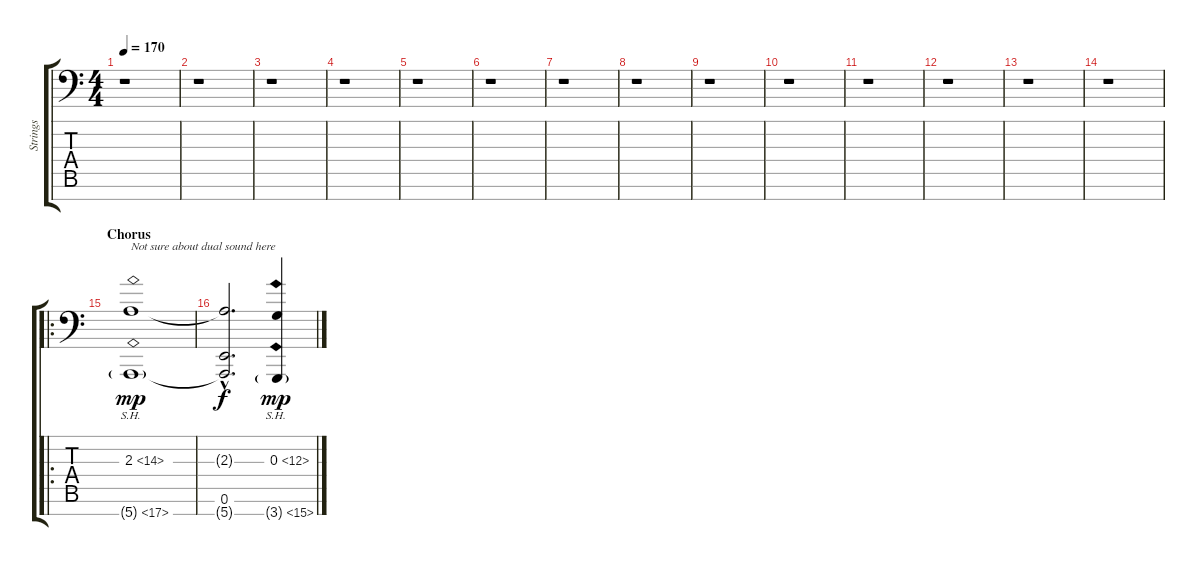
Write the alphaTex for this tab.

\track ("Strings" "Strings") {instrument stringensemble1}
\staff {score tabs}
\tuning (E4 B3 G3 D3 A2 E2 E1) {hide}
\ts (4 4)
\tempo 170
\clef f4
\ks c
r.1{dy f} |
r.1 |
r.1 |
r.1 |
r.1 |
r.1 |
r.1 |
r.1 |
r.1 |
r.1 |
r.1 |
r.1 |
r.1 |
r.1 |
\ro
\section ("" "Chorus")
(2.3{sh 12} 5.7{sh 12 g}).1{txt "Not sure about dual sound here" dy mp} |
(2.3{hac t} 0.6{hac} 5.7{hac t}).2{d dy f} (0.3{sh 12} 3.7{sh 12 g}).4{dy mp}
